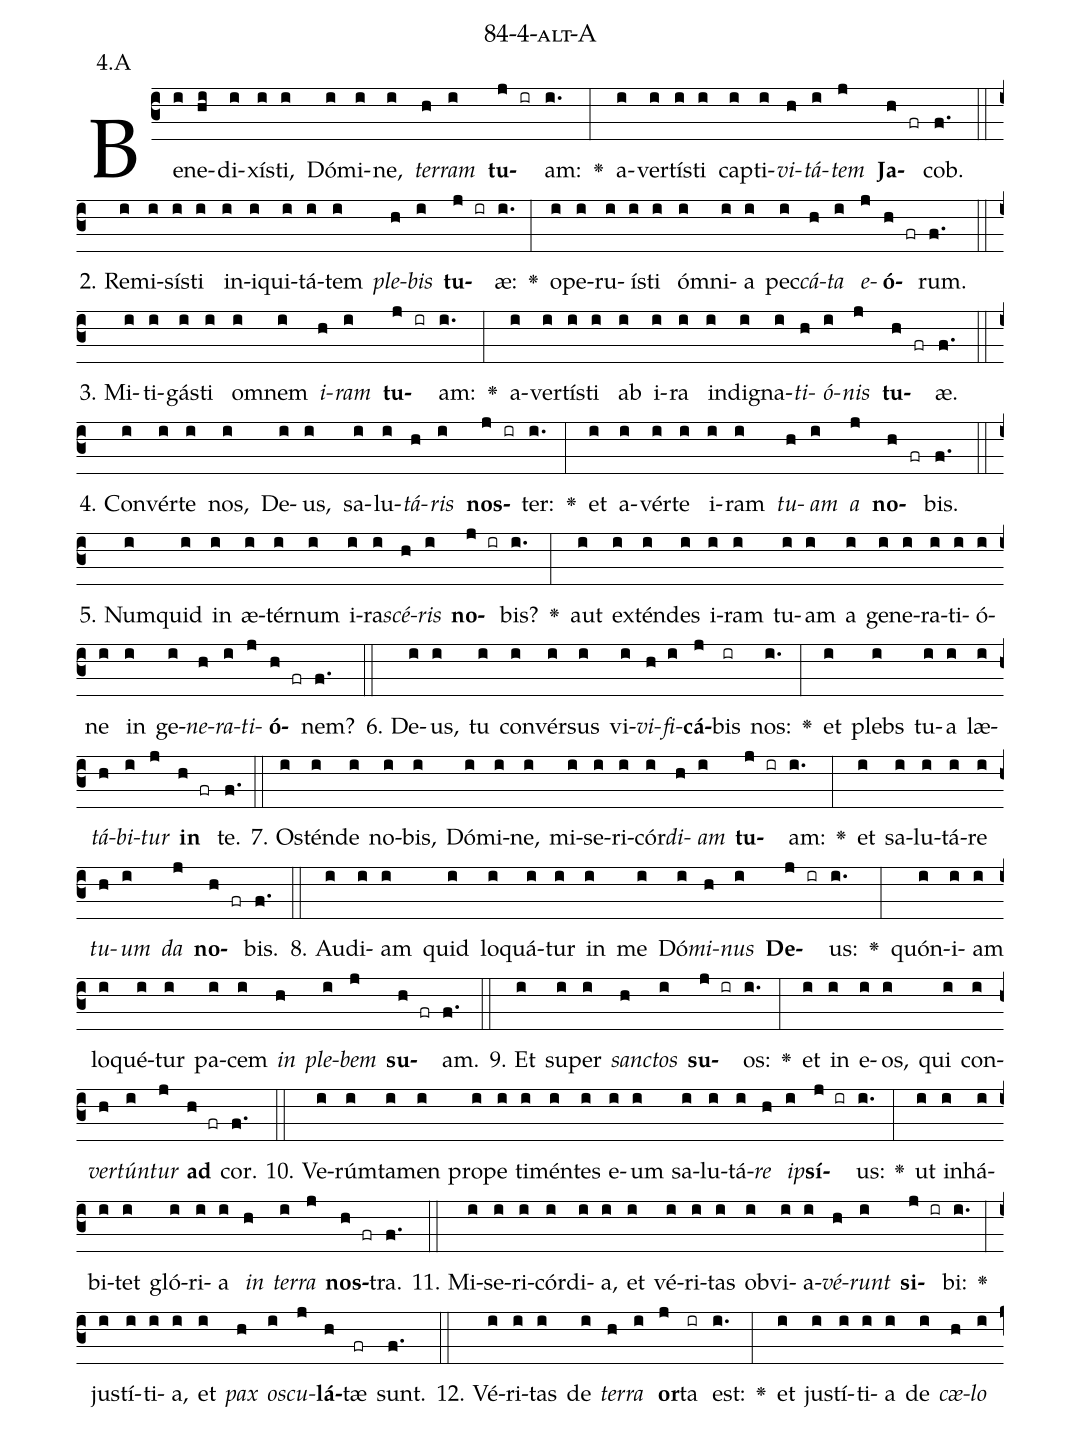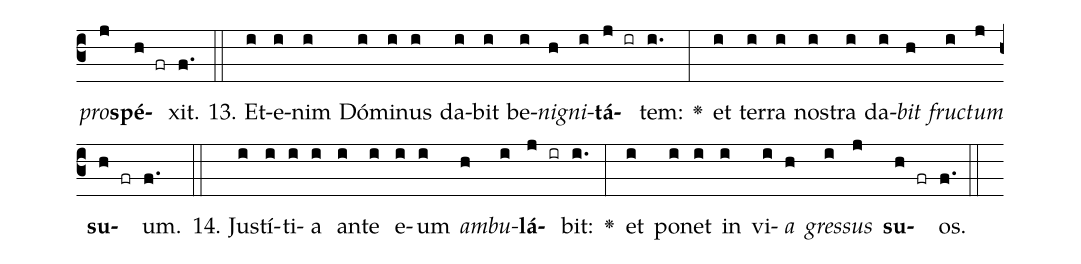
name: 84-4-alt-A;
annotation: 4.A;
%%
(c3)Be(i)ne(hi)di(i)xís(i)ti,(i) Dó(i)mi(i)ne,(i) <i>ter</i>(h)<i>ram</i>(i) <b>tu</b>(j ir)am:(i.) <v>\greheightstar</v>(:) a(i)ver(i)tís(i)ti(i) cap(i)ti(i)<i>vi</i>(h)<i>tá</i>(i)<i>tem</i>(j) <b>Ja</b>(h fr)cob.(f.) (::)
2. Re(i)mi(i)sís(i)ti(i) in(i)i(i)qui(i)tá(i)tem(i) <i>ple</i>(h)<i>bis</i>(i) <b>tu</b>(j ir)æ:(i.) <v>\greheightstar</v>(:) o(i)pe(i)ru(i)ís(i)ti(i) óm(i)ni(i)a(i) pec(i)<i>cá</i>(h)<i>ta</i>(i) <i>e</i>(j)<b>ó</b>(h fr)rum.(f.) (::)
3. Mi(i)ti(i)gás(i)ti(i) om(i)nem(i) <i>i</i>(h)<i>ram</i>(i) <b>tu</b>(j ir)am:(i.) <v>\greheightstar</v>(:) a(i)ver(i)tís(i)ti(i) ab(i) i(i)ra(i) in(i)di(i)gna(i)<i>ti</i>(h)<i>ó</i>(i)<i>nis</i>(j) <b>tu</b>(h fr)æ.(f.) (::)
4. Con(i)vér(i)te(i) nos,(i) De(i)us,(i) sa(i)lu(i)<i>tá</i>(h)<i>ris</i>(i) <b>nos</b>(j ir)ter:(i.) <v>\greheightstar</v>(:) et(i) a(i)vér(i)te(i) i(i)ram(i) <i>tu</i>(h)<i>am</i>(i) <i>a</i>(j) <b>no</b>(h fr)bis.(f.) (::)
5. Num(i)quid(i) in(i) æ(i)tér(i)num(i) i(i)ra(i)<i>scé</i>(h)<i>ris</i>(i) <b>no</b>(j ir)bis?(i.) <v>\greheightstar</v>(:) aut(i) ex(i)tén(i)des(i) i(i)ram(i) tu(i)am(i) a(i) ge(i)ne(i)ra(i)ti(i)ó(i)ne(i) in(i) ge(i)<i>ne</i>(h)<i>ra</i>(i)<i>ti</i>(j)<b>ó</b>(h fr)nem?(f.) (::)
6. De(i)us,(i) tu(i) con(i)vér(i)sus(i) vi(i)<i>vi</i>(h)<i>fi</i>(i)<b>cá</b>(j)bis(ir) nos:(i.) <v>\greheightstar</v>(:) et(i) plebs(i) tu(i)a(i) læ(i)<i>tá</i>(h)<i>bi</i>(i)<i>tur</i>(j) <b>in</b>(h fr) te.(f.) (::)
7. Os(i)tén(i)de(i) no(i)bis,(i) Dó(i)mi(i)ne,(i) mi(i)se(i)ri(i)cór(i)<i>di</i>(h)<i>am</i>(i) <b>tu</b>(j ir)am:(i.) <v>\greheightstar</v>(:) et(i) sa(i)lu(i)tá(i)re(i) <i>tu</i>(h)<i>um</i>(i) <i>da</i>(j) <b>no</b>(h fr)bis.(f.) (::)
8. Au(i)di(i)am(i) quid(i) lo(i)quá(i)tur(i) in(i) me(i) Dó(i)<i>mi</i>(h)<i>nus</i>(i) <b>De</b>(j ir)us:(i.) <v>\greheightstar</v>(:) quón(i)i(i)am(i) lo(i)qué(i)tur(i) pa(i)cem(i) <i>in</i>(h) <i>ple</i>(i)<i>bem</i>(j) <b>su</b>(h fr)am.(f.) (::)
9. Et(i) su(i)per(i) <i>sanc</i>(h)<i>tos</i>(i) <b>su</b>(j ir)os:(i.) <v>\greheightstar</v>(:) et(i) in(i) e(i)os,(i) qui(i) con(i)<i>ver</i>(h)<i>tún</i>(i)<i>tur</i>(j) <b>ad</b>(h fr) cor.(f.) (::)
10. Ve(i)rúm(i)ta(i)men(i) pro(i)pe(i) ti(i)mén(i)tes(i) e(i)um(i) sa(i)lu(i)tá(i)<i>re</i>(h) <i>ip</i>(i)<b>sí</b>(j ir)us:(i.) <v>\greheightstar</v>(:) ut(i) in(i)há(i)bi(i)tet(i) gló(i)ri(i)a(i) <i>in</i>(h) <i>ter</i>(i)<i>ra</i>(j) <b>nos</b>(h fr)tra.(f.) (::)
11. Mi(i)se(i)ri(i)cór(i)di(i)a,(i) et(i) vé(i)ri(i)tas(i) ob(i)vi(i)a(i)<i>vé</i>(h)<i>runt</i>(i) <b>si</b>(j ir)bi:(i.) <v>\greheightstar</v>(:) jus(i)tí(i)ti(i)a,(i) et(i) <i>pax</i>(h) <i>os</i>(i)<i>cu</i>(j)<b>lá</b>(h)tæ(fr) sunt.(f.) (::)
12. Vé(i)ri(i)tas(i) de(i) <i>ter</i>(h)<i>ra</i>(i) <b>or</b>(j)ta(ir) est:(i.) <v>\greheightstar</v>(:) et(i) jus(i)tí(i)ti(i)a(i) de(i) <i>cæ</i>(h)<i>lo</i>(i) <i>pro</i>(j)<b>spé</b>(h fr)xit.(f.) (::)
13. Et(i)e(i)nim(i) Dó(i)mi(i)nus(i) da(i)bit(i) be(i)<i>ni</i>(h)<i>gni</i>(i)<b>tá</b>(j ir)tem:(i.) <v>\greheightstar</v>(:) et(i) ter(i)ra(i) nos(i)tra(i) da(i)<i>bit</i>(h) <i>fruc</i>(i)<i>tum</i>(j) <b>su</b>(h fr)um.(f.) (::)
14. Jus(i)tí(i)ti(i)a(i) an(i)te(i) e(i)um(i) <i>am</i>(h)<i>bu</i>(i)<b>lá</b>(j ir)bit:(i.) <v>\greheightstar</v>(:) et(i) po(i)net(i) in(i) vi(i)<i>a</i>(h) <i>gres</i>(i)<i>sus</i>(j) <b>su</b>(h fr)os.(f.) (::)
